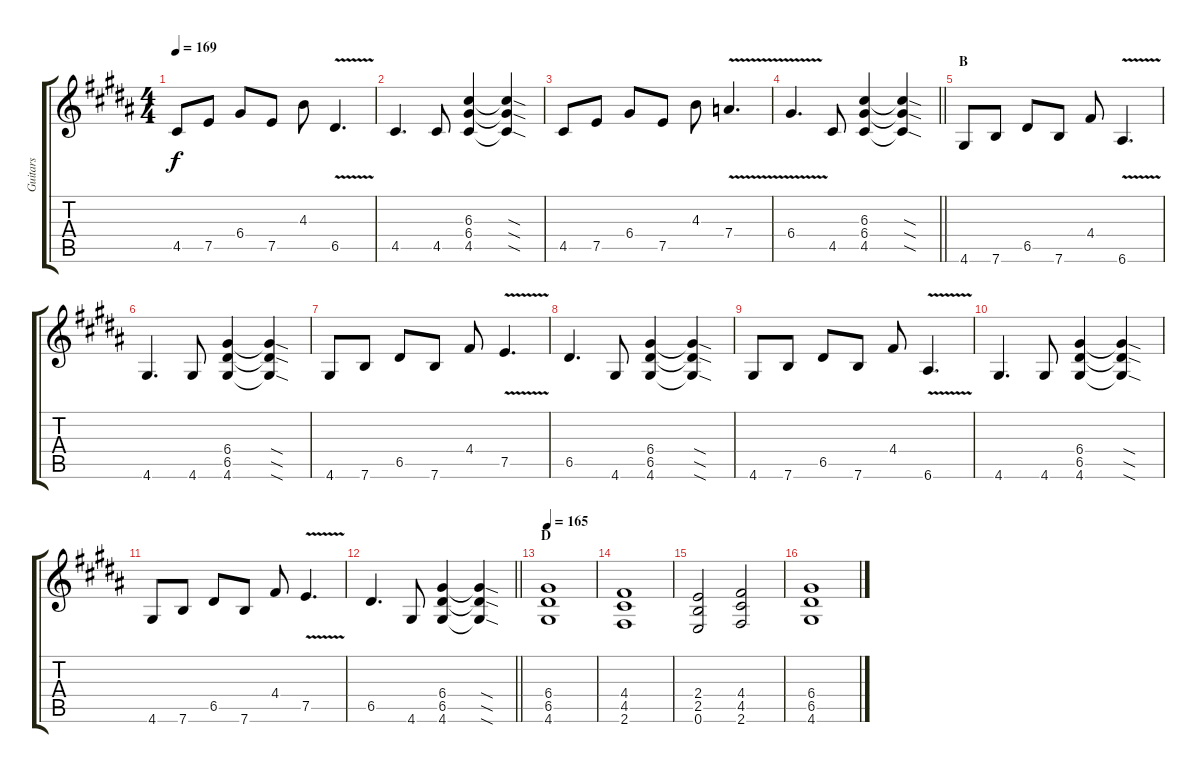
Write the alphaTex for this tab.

\track ("Guitars" "Guitars") {instrument overdrivenguitar}
\staff {score tabs}
\tuning (E4 B3 G3 D3 A2 E2) {hide}
\ts (4 4)
\tempo 169
\clef g2
\ks g#minor
4.5.8{dy f} 7.5.8 6.4.8 7.5.8 4.3.8 6.5{v}.4{d} |
4.5.4{d} 4.5.8 (6.3 6.4 4.5).4 (6.3{sod t} 6.4{sod t} 4.5{sod t}).4 |
4.5.8 7.5.8 6.4.8 7.5.8 4.3.8 7.4{v}.4{d} |
\barLineRight lightlight
6.4{v}.4{d} 4.5.8 (6.3 6.4 4.5).4 (6.3{sod t} 6.4{sod t} 4.5{sod t}).4 |
\section ("" "B")
4.6.8 7.6.8 6.5.8 7.6.8 4.4.8 6.6{v}.4{d} |
4.6.4{d} 4.6.8 (6.4 6.5 4.6).4 (6.4{sod t} 6.5{sod t} 4.6{sod t}).4 |
4.6.8 7.6.8 6.5.8 7.6.8 4.4.8 7.5{v}.4{d} |
6.5.4{d} 4.6.8 (6.4 6.5 4.6).4 (6.4{sod t} 6.5{sod t} 4.6{sod t}).4 |
4.6.8 7.6.8 6.5.8 7.6.8 4.4.8 6.6{v}.4{d} |
4.6.4{d} 4.6.8 (6.4 6.5 4.6).4 (6.4{sod t} 6.5{sod t} 4.6{sod t}).4 |
4.6.8 7.6.8 6.5.8 7.6.8 4.4.8 7.5{v}.4{d} |
\barLineRight lightlight
6.5.4{d} 4.6.8 (6.4 6.5 4.6).4 (6.4{sod t} 6.5{sod t} 4.6{sod t}).4 |
\section ("" "D")
\tempo 165
(6.4 6.5 4.6).1 |
(4.4 4.5 2.6).1 |
(2.4 2.5 0.6).2 (4.4 4.5 2.6).2 |
(6.4 6.5 4.6).1
